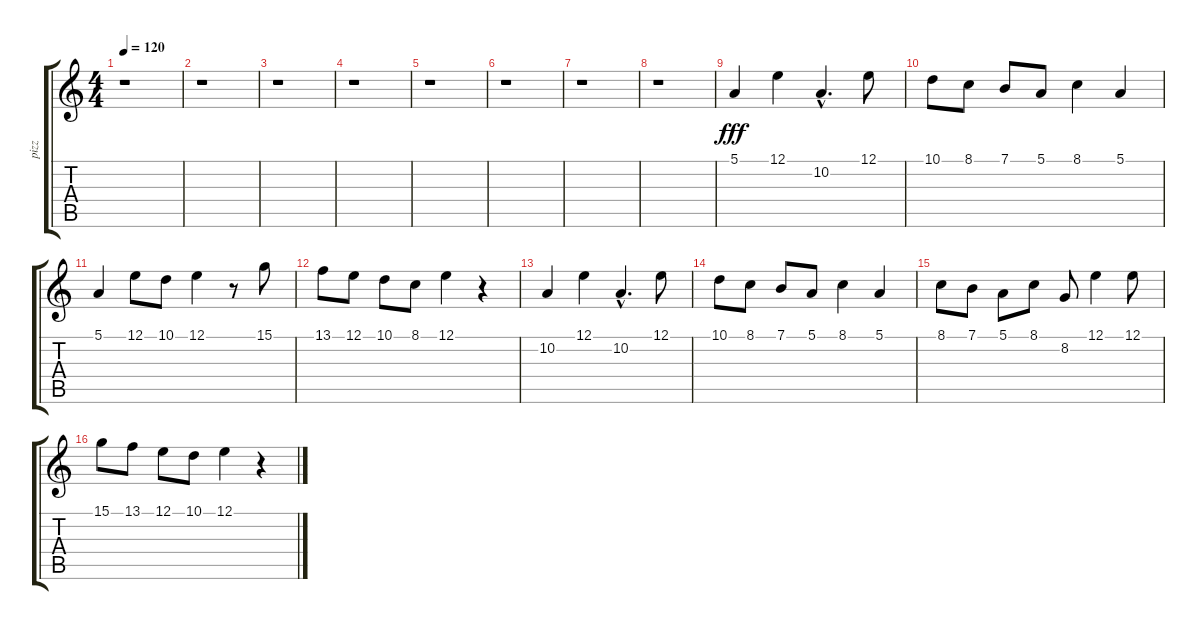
\track ("pizz" "pizz") {instrument pizzicatostrings}
\staff {score tabs}
\tuning (E4 B3 G3 D3 A2 E2) {hide}
\ts (4 4)
\tempo 120
\clef g2
\ks c
r.1{dy f} |
r.1 |
r.1 |
r.1 |
r.1 |
r.1 |
r.1 |
r.1 |
5.1.4{dy fff} 12.1.4 10.2{hac}.4{d} 12.1.8 |
10.1.8 8.1.8 7.1.8 5.1.8 8.1.4 5.1.4 |
5.1.4 12.1.8 10.1.8 12.1.4 r.8 15.1.8 |
13.1.8 12.1.8 10.1.8 8.1.8 12.1.4 r.4 |
10.2.4 12.1.4 10.2{hac}.4{d} 12.1.8 |
10.1.8 8.1.8 7.1.8 5.1.8 8.1.4 5.1.4 |
8.1.8 7.1.8 5.1.8 8.1.8 8.2.8 12.1.4 12.1.8 |
15.1.8 13.1.8 12.1.8 10.1.8 12.1.4 r.4
